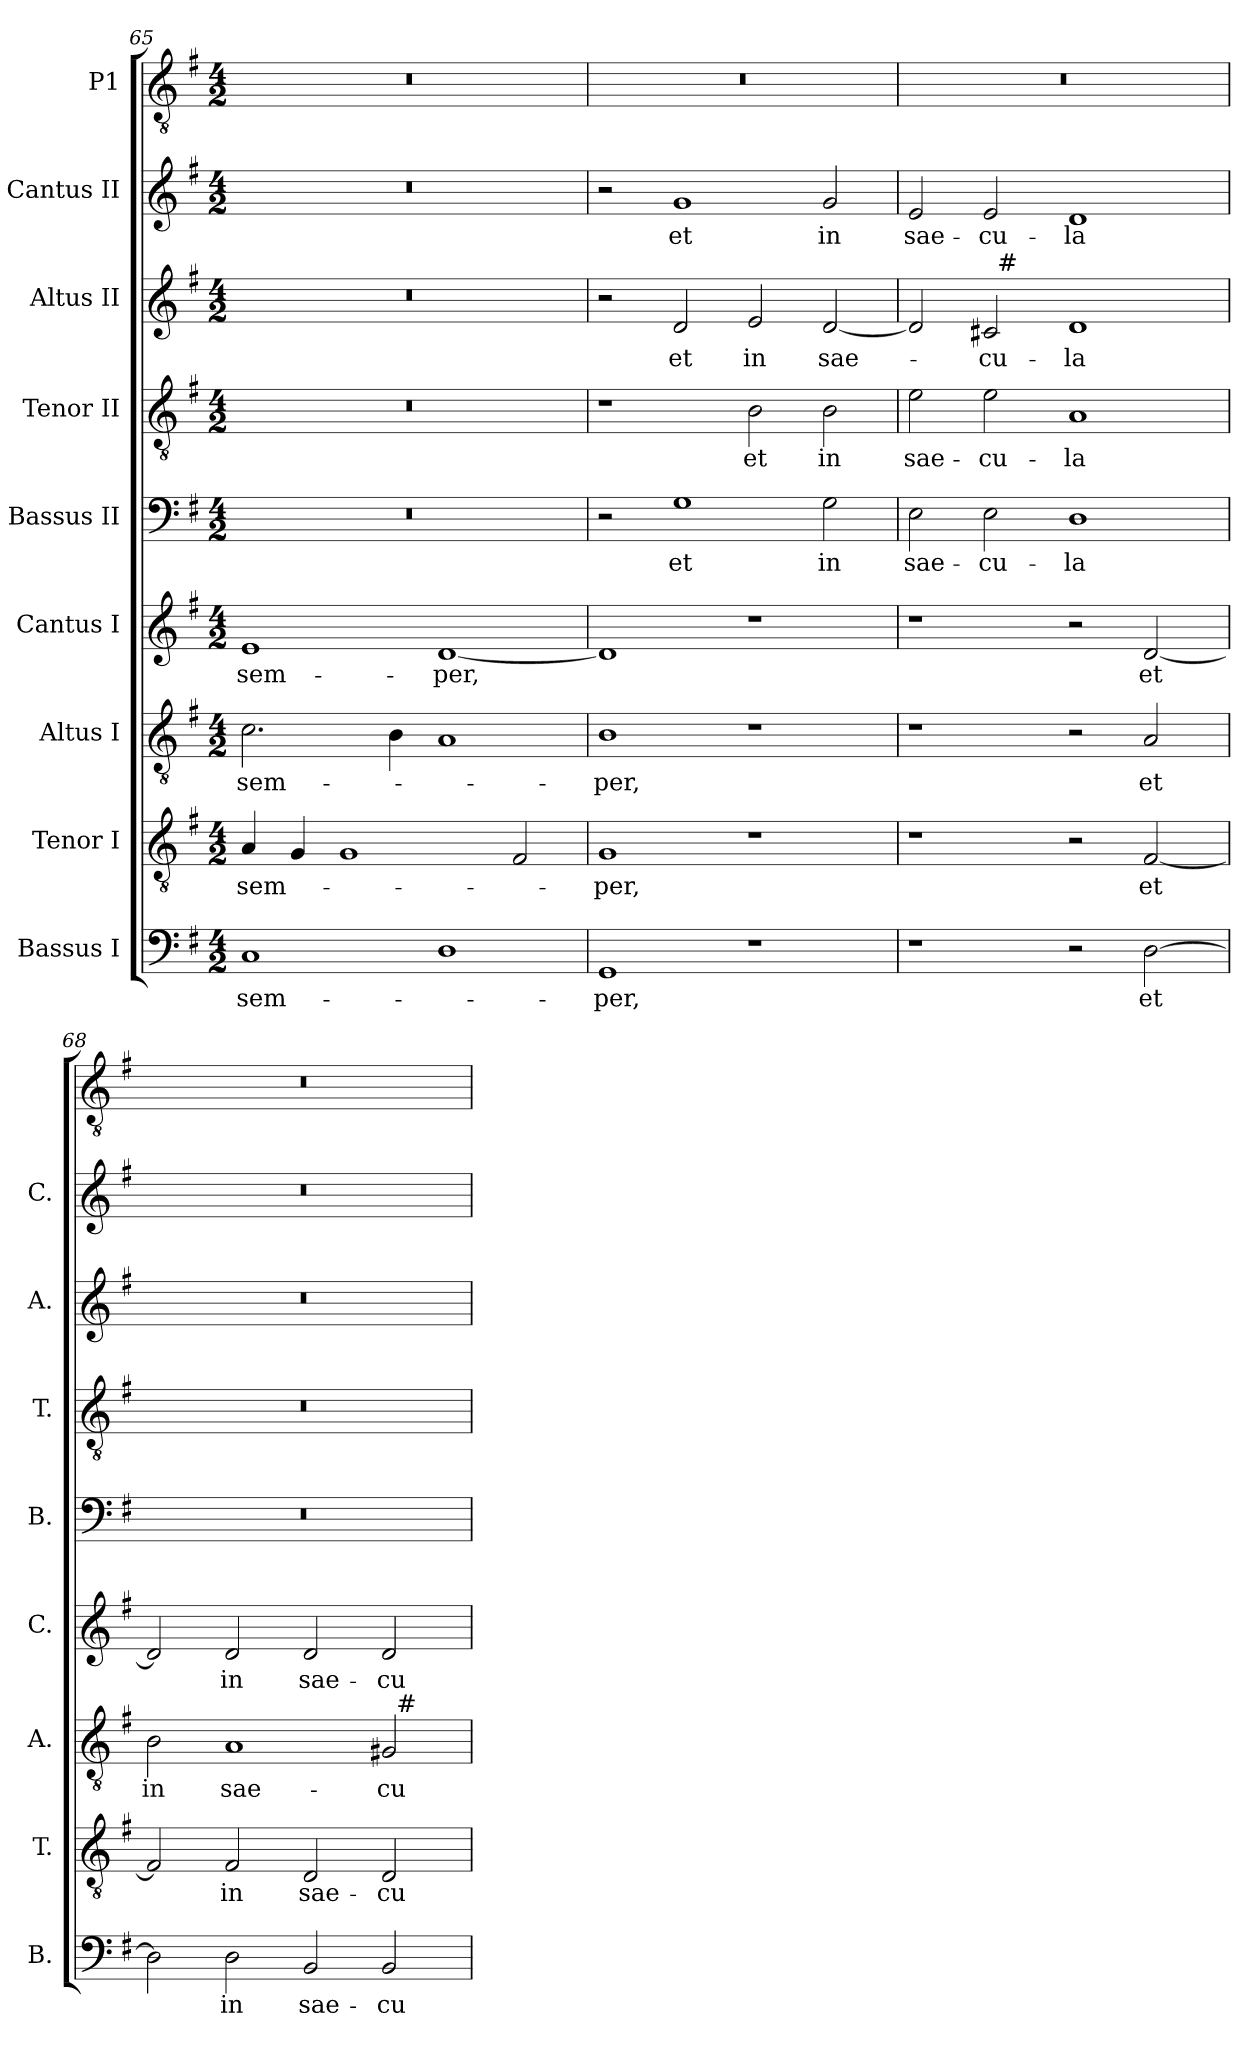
**kern	**text	**kern	**text	**kern	**text	**kern	**text	**kern	**text	**kern	**text	**kern	**text	**kern	**text	**kern
*part9	*part9	*part8	*part8	*part7	*part7	*part6	*part6	*part5	*part5	*part4	*part4	*part3	*part3	*part2	*part2	*part1
*staff9	*staff9	*staff8	*staff8	*staff7	*staff7	*staff6	*staff6	*staff5	*staff5	*staff4	*staff4	*staff3	*staff3	*staff2	*staff2	*staff1
*I"Bassus I	*	*I"Tenor I	*	*I"Altus I	*	*I"Cantus I	*	*I"Bassus II	*	*I"Tenor II	*	*I"Altus II	*	*I"Cantus II	*	*I"P1
*I'B.	*	*I'T.	*	*I'A.	*	*I'C.	*	*I'B.	*	*I'T.	*	*I'A.	*	*I'C.	*	*
*clefF4	*	*clefGv2	*	*clefGv2	*	*clefG2	*	*clefF4	*	*clefGv2	*	*clefG2	*	*clefG2	*	*clefGv2
*	*	*ITrd7c12	*	*ITrd7c12	*	*	*	*	*	*ITrd7c12	*	*	*	*	*	*ITrd7c12
*k[f#]	*	*k[f#]	*	*k[f#]	*	*k[f#]	*	*k[f#]	*	*k[f#]	*	*k[f#]	*	*k[f#]	*	*k[f#]
*G:	*	*G:	*	*G:	*	*G:	*	*G:	*	*G:	*	*G:	*	*G:	*	*G:
*M4/2	*	*M4/2	*	*M4/2	*	*M4/2	*	*M4/2	*	*M4/2	*	*M4/2	*	*M4/2	*	*M4/2
=65	=65	=65	=65	=65	=65	=65	=65	=65	=65	=65	=65	=65	=65	=65	=65	=65
!	!LO:LY:b	!	!LO:LY:b	!	!LO:LY:b	!	!LO:LY:b	!LO:N:vis=1	!	!LO:N:vis=1	!	!LO:N:vis=1	!	!LO:N:vis=1	!	!LO:N:vis=1
1C	sem-	4AA/	sem-	2.C\	sem-	1e	sem-	0r	.	0r	.	0r	.	0r	.	0r
.	.	4GG/	.	.	.	.	.	.	.	.	.	.	.	.	.	.
.	.	1GG	.	.	.	.	.	.	.	.	.	.	.	.	.	.
.	.	.	.	4BB\	.	.	.	.	.	.	.	.	.	.	.	.
!	!	!	!	!	!	!	!LO:LY:b	!	!	!	!	!	!	!	!	!
1D	.	.	.	1AA	.	[<1d	-per,	.	.	.	.	.	.	.	.	.
.	.	2FF#/	.	.	.	.	.	.	.	.	.	.	.	.	.	.
=66	=66	=66	=66	=66	=66	=66	=66	=66	=66	=66	=66	=66	=66	=66	=66	=66
!	!LO:LY:b	!	!LO:LY:b	!	!LO:LY:b	!	!	!	!	!	!	!	!	!	!	!LO:N:vis=1
1GG	-per,	1GG	-per,	1BB	-per,	1d]	.	2r	.	1r	.	2r	.	2r	.	0r
!	!	!	!	!	!	!	!	!	!LO:LY:b	!	!	!	!LO:LY:b	!	!LO:LY:b	!
.	.	.	.	.	.	.	.	1G	et	.	.	2d/	et	1g	et	.
!	!	!	!	!	!	!	!	!	!	!	!LO:LY:b	!	!LO:LY:b	!	!	!
1r	.	1r	.	1r	.	1r	.	.	.	2BB\	et	2e/	in	.	.	.
!	!	!	!	!	!	!	!	!	!LO:LY:b	!	!LO:LY:b	!	!LO:LY:b	!	!LO:LY:b	!
.	.	.	.	.	.	.	.	2G\	in	2BB\	in	[<2d/	sae-	2g/	in	.
=67	=67	=67	=67	=67	=67	=67	=67	=67	=67	=67	=67	=67	=67	=67	=67	=67
!	!	!	!	!	!	!	!	!	!LO:LY:b	!	!LO:LY:b	!	!	!	!LO:LY:b	!LO:N:vis=1
*	*	*	*	*	*	*	*	*	*	*	*	*^	*	*	*	*
1r	.	1r	.	1r	.	1r	.	2E\	sae-	2E\	sae-	2d/]	2ryy	.	2e/	sae-	0r
!	!	!	!	!	!	!	!	!	!LO:LY:b	!	!LO:LY:b	!	!	!LO:LY:b	!	!LO:LY:b	!
.	.	.	.	.	.	.	.	2E\	-cu-	2E\	-cu-	2c#/	32ryy	-cu-	2e/	-cu-	.
!	!	!	!	!	!	!	!	!	!	!	!	!	!LO:TX:a:t=#	!	!	!	!
.	.	.	.	.	.	.	.	.	.	.	.	.	1ryy	.	.	.	.
!	!	!	!	!	!	!	!	!	!LO:LY:b	!	!LO:LY:b	!	!	!LO:LY:b	!	!LO:LY:b	!
2r	.	2r	.	2r	.	2r	.	1D	-la	1AA	-la	1d	.	-la	1d	-la	.
!	!LO:LY:b	!	!LO:LY:b	!	!LO:LY:b	!	!LO:LY:b	!	!	!	!	!	!	!	!	!	!
[>2D\	et	[<2FF#/	et	2AA/	et	[<2d/	et	.	.	.	.	.	.	.	.	.	.
.	.	.	.	.	.	.	.	.	.	.	.	.	4...ryy	.	.	.	.
=68	=68	=68	=68	=68	=68	=68	=68	=68	=68	=68	=68	=68	=68	=68	=68	=68	=68
!	!	!	!	!	!LO:LY:b	!	!	!LO:N:vis=1	!	!LO:N:vis=1	!	!LO:N:vis=1	!	!	!LO:N:vis=1	!	!LO:N:vis=1
*	*	*	*	*^	*	*	*	*	*	*	*	*v	*v	*	*	*	*
2D\]	.	2FF#/]	.	2BB\	1ryy	in	2d/]	.	0r	.	0r	.	0r	.	0r	.	0r
!	!LO:LY:b	!	!LO:LY:b	!	!	!LO:LY:b	!	!LO:LY:b	!	!	!	!	!	!	!	!	!
2D\	in	2FF#/	in	1AA	.	sae-	2d/	in	.	.	.	.	.	.	.	.	.
!	!LO:LY:b	!	!LO:LY:b	!	!	!	!	!LO:LY:b	!	!	!	!	!	!	!	!	!
2BB/	sae-	2DD/	sae-	.	2ryy	.	2d/	sae-	.	.	.	.	.	.	.	.	.
!	!LO:LY:b	!	!LO:LY:b	!	!	!LO:LY:b	!	!LO:LY:b	!	!	!	!	!	!	!	!	!
2BB/	-cu-	2DD/	-cu-	2GG#/	32ryy	-cu-	2d/	-cu-	.	.	.	.	.	.	.	.	.
!	!	!	!	!	!LO:TX:a:t=#	!	!	!	!	!	!	!	!	!	!	!	!
.	.	.	.	.	4...ryy	.	.	.	.	.	.	.	.	.	.	.	.
*	*	*	*	*v	*v	*	*	*	*	*	*	*	*	*	*	*	*
=	=	=	=	=	=	=	=	=	=	=	=	=	=	=	=	=
*-	*-	*-	*-	*-	*-	*-	*-	*-	*-	*-	*-	*-	*-	*-	*-	*-
